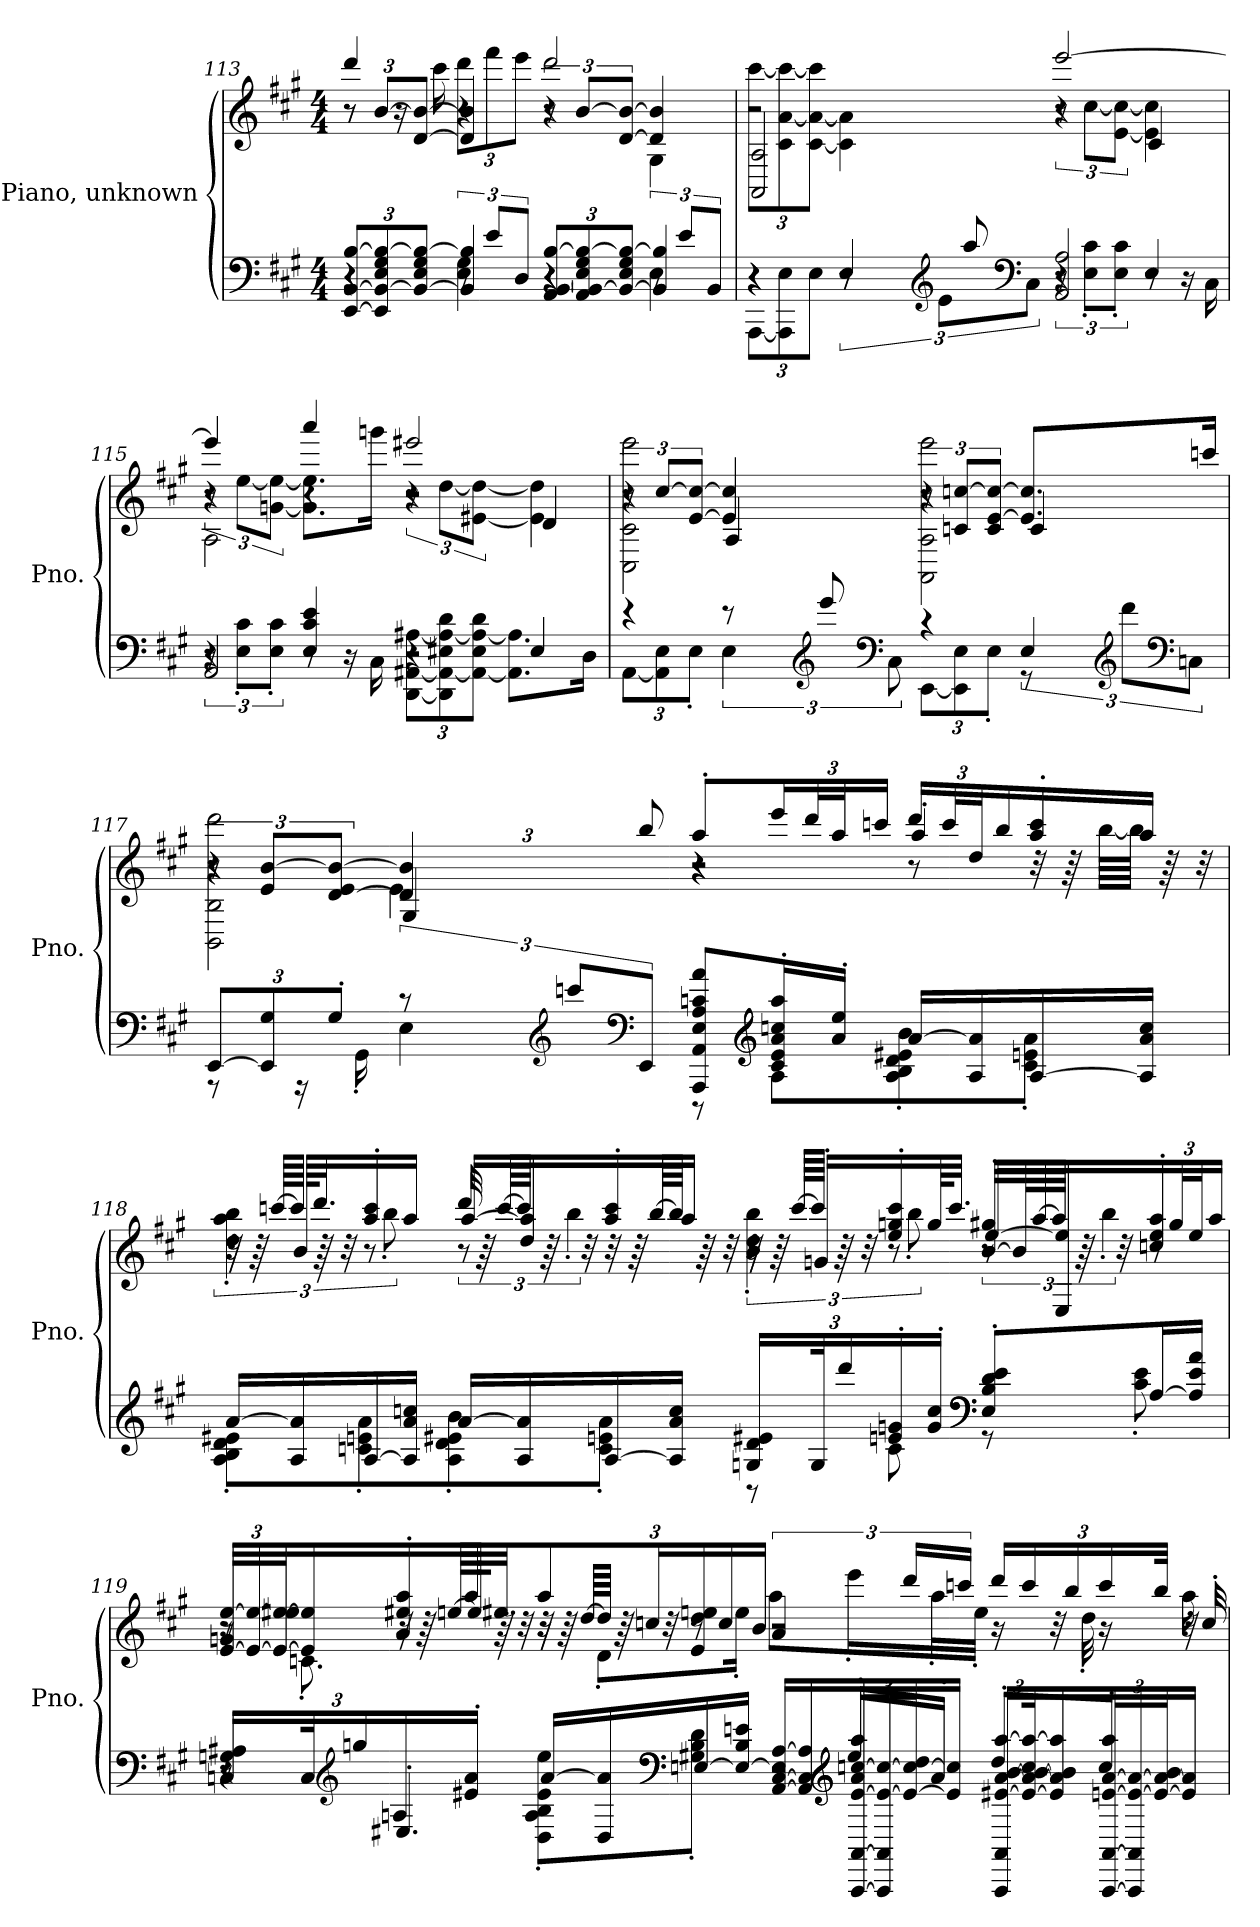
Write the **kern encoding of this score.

**kern	**kern
*part1	*part1
*staff2	*staff1
*I"Piano, unknown	*
*I'Pno.	*
*clefF4	*clefG2
*k[f#c#g#]	*k[f#c#g#]
*M4/4	*M4/4
=113	=113
*^	*
*	*^	*
*	*	*Xbrackettup	*
*	*	*	*^
*	*	*	*	*^
4r	4r	[12EE/ [12BB/ [12B/L	4ddd/	8r	12r
.	.	12EE/] 12BB/_ 12E/ 12G#/ 12B/_	.	.	[12b/L
.	.	.	.	16r	.
.	.	12BB/_ 12E/ 12G#/ 12B/_J	.	.	[12d/ 12b/_J
.	.	.	.	16ccc#\	.
*brackettup	*	*	*	*Xbrackettup	*
12r	4E\ 4G#\	4BB/] 4B/]	4r	12ddd\L	4d/] 4b/]
12e/L	.	.	.	12fff#\	.
12D/J	.	.	.	12eee\J	.
*	*	*Xbrackettup	*	*	*brackettup
4r	4r	[12AA/ [12BB/ [12B/L	2ddd/	4r	12r
.	.	12AA/] 12BB/_ 12E/ 12G#/ 12B/_	.	.	[12b/L
.	.	12BB/_ 12E/ 12G#/ 12B/_J	.	.	[12d/ 12b/_J
*brackettup	*	*	*	*	*
12r	4E\	4BB/] 4B/]	.	4G#\	4d/] 4b/]
12e/L	.	.	.	.	.
12BB/J	.	.	.	.	.
!!LO:LB:g=z	!!	!!
=114	=114	=114	=114	=114	=114
*	*Xbrackettup	*	*	*Xbrackettup	*
4r	[12AAA\L	4r	2r	[12ccc#\L	2AA/ 2A/
.	12AAA\] 12E\	.	.	12c#\ [12a\ 12ccc#\_	.
.	12E\J	.	.	[12c#\ 12a\_ 12ccc#\]J	.
*	*brackettup	*	*	*	*
8r	12r	4E/	.	4c#\] 4a\]	.
*clefG2	*	*	*	*	*
.	12e\L	.	.	.	.
8aa/	.	.	.	.	.
*clefF4	*	*	*	*	*
.	12C#\J	.	.	.	.
*	*	*	*	*brackettup	*
4r	12r	2AA/ 2A/	[2eee/	12r	4r
.	12E\' 12c#\'L	.	.	[12cc#\L	.
.	12E\' 12c#\'J	.	.	[12e\ 12cc#\_J	.
4E/	8r	.	.	4e\] 4cc#\]	4c#/
.	16r	.	.	.	.
.	16C#\	.	.	.	.
=115	=115	=115	=115	=115	=115
*	*	*	*	*	*^
4r	12r	2AA/	4eee/]	12r	4r	2A\
.	12E\' 12c#\'L	.	.	[12ee\L	.	.
.	12E\' 12c#\'J	.	.	[12gn\ 12ee\_J	.	.
4E/ 4c#/ 4e/	8r	.	4r	8.g\] 8.ee\]L	4aaa/	.
.	16r	.	.	.	.	.
.	16C#\	.	.	16gggn\Jk	.	.
*	*Xbrackettup	*	*	*	*	*
4r	[12DD\ [12AA#X\ [12A#X\L	2r	2eee#X/	12r	4r	2r
.	12DD\] 12AA#\_ 12E#X\ 12A#\_ 12d\	.	.	[12dd\L	.	.
.	12AA#\_ 12E#\ 12A#\_ 12d\J	.	.	[12e#X\ 12dd\_J	.	.
4E#/	8.AA#\] 8.A#\]L	.	.	4e#\] 4dd\]	4d/	.
.	16D\Jk	.	.	.	.	.
*	*v	*v	*	*	*	*
*	*	*	*	*v	*v
!!LO:LB:g=z
=116	=116	=116	=116	=116
4r	[12AA\L	12r	2C#\ 2c#\ 2eee\	4r
.	12AA\] 12E\	[12cc#/L	.	.
.	12E'\J	[12e/ 12cc#/_J	.	.
*	*brackettup	*	*	*
8r	6E\	4e/] 4cc#/]	.	4A/
*clefG2	*	*	*	*
8eee/	.	.	.	.
*clefF4	*	*	*	*
.	12C#\	.	.	.
*	*Xbrackettup	*	*	*
4r	[12EE\L	12r	2AA\ 2A\ 2eee\	4r
.	12EE\] 12E\	12cn/ [12ccn/L	.	.
.	12E'\J	12c/ [12e/ 12cc/_J	.	.
*	*brackettup	*	*	*
4E/	12r	8.e/] 8.cc/]L	.	4c/
*clefG2	*	*	*	*
.	12ddd\L	.	.	.
*clefF4	*	*	*	*
.	12Cn\J	.	.	.
.	.	16cccn/Jk	.	.
*	*	*v	*v	*v
!!LO:PB:g=z
=117	=117	=117
*Xbrackettup	*	*
*	*	*^
*	*	*	*^
*	*	*	*	*^
[12EE/L	8r	12r	4r	4r	2BB\ 2B\ 2ddd\
12EE/] 12G#/	.	12e/ [12b/L	.	.	.
.	16r	.	.	.	.
12G#'/J	.	[12d/ 12e/ 12b/_J	.	.	.
.	16GG#'\	.	.	.	.
*brackettup	*	*	*	*	*
12r	4E\	4d/] 4b/]	4e\	6G#/	.
*clefG2	*	*	*	*	*
12cccn/L	.	.	.	.	.
*clefF4	*	*	*	*	*
12EE/J	.	.	.	12bb/	.
8AAA/ 8AA/ 8E/ 8A/ 8cn/ 8a/L	8r	8aa'/L	4r	4r	2r
*clefG2	*	*	*	*	*
*	*	*Xbrackettup	*	*	*
16c/' 16e/' 16a/' 16ccn/' 16aa/'L	8A\L	24eee/L	.	.	.
.	.	48ddd/L	.	.	.
16a/' 16ee/'JJ	.	48aa/J	.	.	.
.	.	24cccn/JJ	.	.	.
[16a/LL	8A\' 8B\' 8d\' 8e#X\' 8b\'	24ddd/LL	8r	4aa'/	.
.	.	48ccc/L	.	.	.
16A/ 16a/]	.	48dd/J	.	.	.
.	.	24bb/	.	.	.
[16A/	8c\' 8en\' 8a\'J	16aa/' 16ccc/'	32r	.	.
.	.	.	64r	.	.
.	.	.	[64bb\LLLL	.	.
16A/] 16a/ 16cc/JJ	.	16aa/JJ	64bb\JJJJ]	.	.
.	.	.	64r	.	.
.	.	.	32r	.	.
*	*	*	*v	*v	*v
!!LO:LB:g=z
=118	=118	=118	=118
*	*	*	*brackettup
*	*	*	*^
[16a/LL	8A\' 8B\' 8d\' 8e#X\'L	32r	6dd\' 6aa\' 6bb\'	16r
.	.	64r	.	.
.	.	[64cccn/LLLL	.	.
16A/ 16a/]	.	64ccc/JJJJ]	.	64b/KLLL
.	.	64r	.	32.ddd/J
.	.	32r	.	.
[16A/	8cn\' 8en\' 8a\'	8r	.	16aa/' 16ccc/'
.	.	.	12bb'\	.
16A/] 16a/ 16ccn/JJ	.	.	.	16aa/JJ
[16a/LL	8A\' 8d\' 8e#X\' 8b\'	32ddd/	12r	[16aa/LL
.	.	64r	.	.
.	.	[64ccc/LLLL	.	.
16A/ 16a/]	.	64ccc/JJJJ]	.	16dd/ 16aa/]
.	.	64r	.	.
.	.	.	6bb'\	.
.	.	32r	.	.
[16A/	8c\' 8en\' 8a\'J	32r	.	16aa/' 16ccc/'
.	.	64r	.	.
.	.	[64bb/LLLL	.	.
16A/] 16a/ 16cc/JJ	.	64bb/JJJJ]	.	16aa/JJ
.	.	64r	.	.
.	.	32r	.	.
16Gn/ 16d/ 16e#X/LL	8r	32r	6b\' 6dd\' 6bb\'	16r
.	.	64r	.	.
.	.	[64ccc/LLLL	.	.
*Xbrackettup	*	*	*	*
48G/K	.	64ccc/JJJJ]	.	16gn'/LL
.	.	64r	.	.
24ddd/	.	.	.	.
.	.	32r	.	.
16en/' 16gn/'	8c\	8r	.	16ee/' 16ggn/' 16ccc/'
.	.	.	12bb'\	.
16g/' 16cc/'JJ	.	.	.	64gg/KL
.	.	.	.	32.ccc/JJJ
*clefF4	*	*	*	*
8E/' 8B/' 8d/' 8e/'L	8r	[32b/' 32gg#X/'LLL	12r	[16ee/LL
.	.	64b/L]	.	.
.	.	[64aa/	.	.
.	.	64aa/JJJJ]	.	16E/ 16ee/]
.	.	64r	.	.
.	.	.	6bb'\	.
.	.	32r	.	.
*	*	*	*	*Xbrackettup
[16A/L	8c\' 8e\'	8r	.	24ccn/' 24ee/' 24aa/'
.	.	.	.	48gg#/L
16A/] 16e/ 16a/JJ	.	.	.	48ee/J
.	.	.	.	24aa/JJ
!!LO:LB:g=z	!!	!!
=119	=119	=119	=119	=119
*	*^	*	*	*
8r	4r	16Cn/ 16Gn/ 16A#X/LL	[48e/ 48gn/ [48ee/LLL	16r	8r
.	.	.	48e/_ 48ee/_	.	.
.	.	.	48e/_ 48ee/_ 48ee#X/J	.	.
.	.	48C/K	16e/] 16ee/]	8.cn'\	.
*clefG2	*	*	*	*	*
.	.	24ggn/	.	.	.
4.E#X'/	.	16An/	16a/' 16ee#X/' 16aa/'	.	32r
.	.	.	.	.	64r
.	.	.	.	.	[64een/LLLL
.	.	16e#X/' 16a/'JJ	64aa/KL	.	64ee/JJJJ]
.	.	.	32.ee#X/JJ	.	64r
.	.	.	.	.	32r
.	8D\' 8A\' 8B\' 8e#\' 8ee\'L	[16a/LL	12aa/	16r	32r
.	.	.	.	.	64r
.	.	.	.	.	[64dd/LLLL
.	.	16D/ 16a/]	.	8d'\L	64dd/JJJJ]
.	.	.	.	.	64r
.	.	.	24ccn/L	.	.
.	.	.	.	.	32r
*clefF4	*	*	*	*	*
.	8G#X\' 8B\' 8d\'J	[16En/	24e/ 24dd/ 24een/	.	8r
.	.	.	24cc/	.	.
.	.	16E/_ 16B/ 16en/JJ	.	16ee'\Jk	.
.	.	.	24b/JJ	.	.
*	*	*	*brackettup	*	*
8r	2r	[16AA/ [16C/ 16E/] [16A/LL	6a/	8aa\L	2r
.	.	16AA/] 16C/] 16A/]	.	.	.
*clefG2	*	*	*	*	*
16ee'/LL	.	[48AAA/ [48AA/ [48e/ 48a/ [48ccn/ 48aa/L	.	16eee'\L	.
.	.	48AAA/] 48AA/] 48e/_ 48cc/_	.	.	.
.	.	48e/_ 48cc/_ 48dd/J	24ddd/LL	.	.
16a'/JJ	.	16e/] 16cc/]JJ	.	32aa'\L	.
.	.	.	24cccn/JJ	.	.
.	.	.	.	32ee'\JJJ	.
*	*	*	*Xbrackettup	*	*
8dd'/L	.	24AAA/ 24AA/ [24e#X/ [24a/ [24b/ [24aa/LL	24ddd/LL	16r	.
.	.	48e#/_ 48a/_ 48b/_ 48cc/ 48aa/_K	24ccc/	.	.
.	.	16e#/] 16a/] 16b/] 16aa/]	.	32r	.
.	.	.	24bb/	.	.
.	.	.	.	32dd'\	.
8cc'/J	.	[48AAA/ [48AA/ [48en/ [48a/ 48aa/L	24ccc/	16r	.
.	.	48AAA/] 48AA/] 48e/_ 48a/_	.	.	.
.	.	48e/_ 48a/_ 48b/J	48bb/JJk	.	.
.	.	16e/] 16a/]JJ	32r	16aa\	.
.	.	.	32cc'/	.	.
*v	*v	*v	*	*	*
*	*v	*v	*v
=	=
*-	*-
